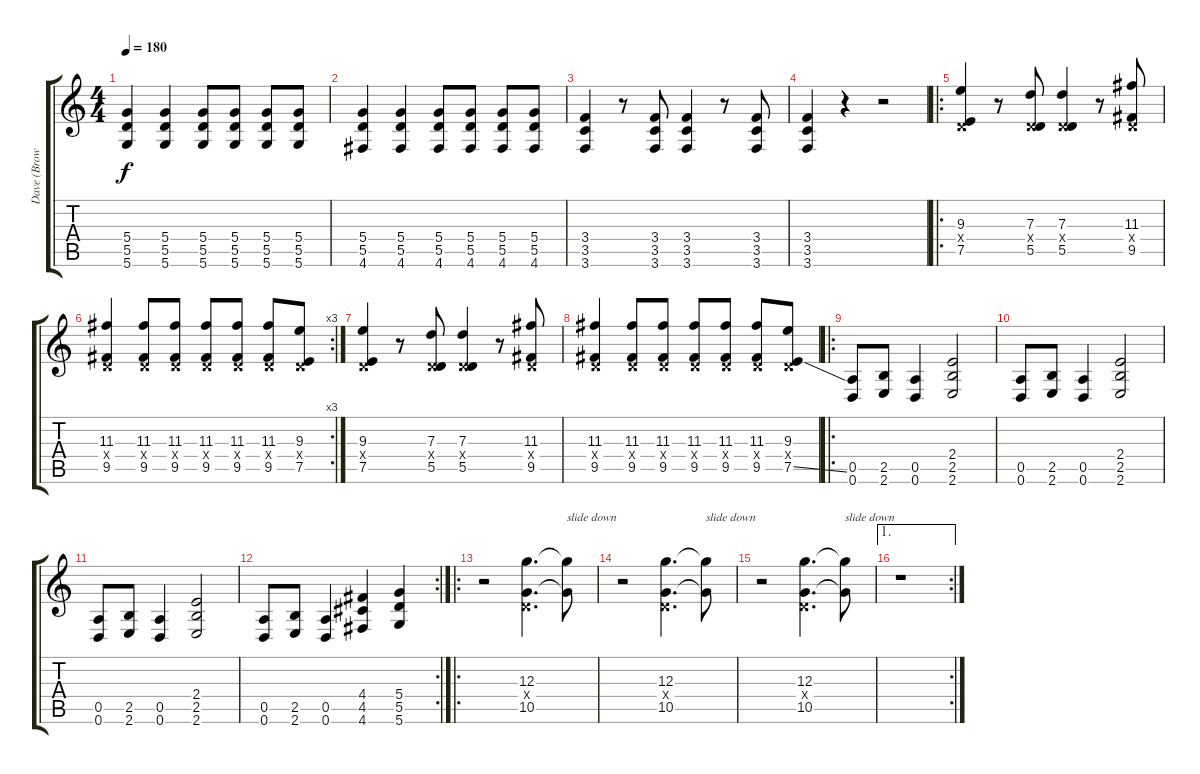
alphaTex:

\track ("Dave (Brownsound) - Lead Guitar" "Dave (Brow") {instrument distortionguitar}
\staff {score tabs}
\tuning (E4 B3 G3 D3 A2 D2) {hide}
\ts (4 4)
\tempo 180
\clef g2
\ks c
(5.4 5.5 5.6).4{dy f} (5.4 5.5 5.6).4 (5.4 5.5 5.6).8 (5.4 5.5 5.6).8 (5.4 5.5 5.6).8 (5.4 5.5 5.6).8 |
(5.4 5.5 4.6).4 (5.4 5.5 4.6).4 (5.4 5.5 4.6).8 (5.4 5.5 4.6).8 (5.4 5.5 4.6).8 (5.4 5.5 4.6).8 |
(3.4 3.5 3.6).4 r.8 (3.4 3.5 3.6).8 (3.4 3.5 3.6).4 r.8 (3.4 3.5 3.6).8 |
(3.4 3.5 3.6).4 r.4 r.2 |
\ro
(9.3 0.4{x} 7.5).4 r.8 (7.3 0.4{x} 5.5).8 (7.3 0.4{x} 5.5).4 r.8 (11.3 0.4{x} 9.5).8 |
\rc 3
(11.3 0.4{x} 9.5).4 (11.3 0.4{x} 9.5).8 (11.3 0.4{x} 9.5).8 (11.3 0.4{x} 9.5).8 (11.3 0.4{x} 9.5).8 (11.3 0.4{x} 9.5).8 (9.3 0.4{x} 7.5).8 |
(9.3 0.4{x} 7.5).4 r.8 (7.3 0.4{x} 5.5).8 (7.3 0.4{x} 5.5).4 r.8 (11.3 0.4{x} 9.5).8 |
(11.3 0.4{x} 9.5).4 (11.3 0.4{x} 9.5).8 (11.3 0.4{x} 9.5).8 (11.3 0.4{x} 9.5).8 (11.3 0.4{x} 9.5).8 (11.3 0.4{x} 9.5).8 (9.3 0.4{x} 7.5{ss}).8 |
\ro
(0.5 0.6).8 (2.5 2.6).8 (0.5 0.6).4 (2.4 2.5 2.6).2 |
(0.5 0.6).8 (2.5 2.6).8 (0.5 0.6).4 (2.4 2.5 2.6).2 |
(0.5 0.6).8 (2.5 2.6).8 (0.5 0.6).4 (2.4 2.5 2.6).2 |
\rc 2
(0.5 0.6).8 (2.5 2.6).8 (0.5 0.6).4 (4.4 4.5 4.6).4 (5.4 5.5 5.6).4 |
\ro
r.2 (12.3 0.4{x} 10.5).4{d} (12.3{t} 10.5{t}).8{txt "slide down"} |
r.2 (12.3 0.4{x} 10.5).4{d} (12.3{t} 10.5{t}).8{txt "slide down"} |
r.2 (12.3 0.4{x} 10.5).4{d} (12.3{t} 10.5{t}).8{txt "slide down"} |
\ae 1
\rc 2
r.1
